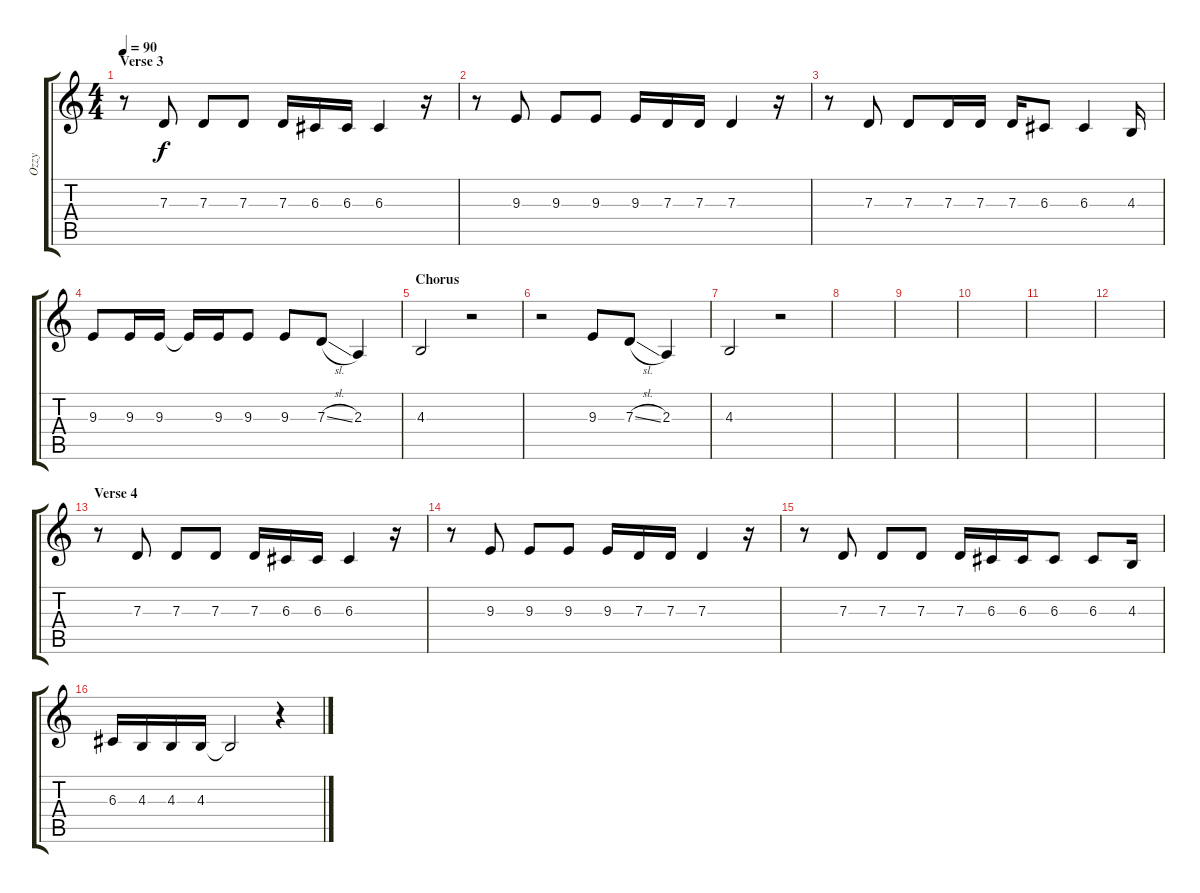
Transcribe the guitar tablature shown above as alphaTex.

\track ("Ozzy" "Ozzy") {instrument altosax}
\staff {score tabs}
\tuning (E4 B3 G3 D3 A2 E2) {hide}
\ts (4 4)
\section ("" "Verse 3")
\tempo 90
\clef g2
\ks c
r.8{dy f} 7.3.8 7.3.8 7.3.8 7.3.16 6.3.16 6.3.16 6.3.4 r.16 |
r.8 9.3.8 9.3.8 9.3.8 9.3.16 7.3.16 7.3.16 7.3.4 r.16 |
r.8 7.3.8 7.3.8 7.3.16 7.3.16 7.3.16 6.3.8 6.3.4 4.3.16 |
9.3.8 9.3.16 9.3.16 9.3{t}.16 9.3.16 9.3.8 9.3.8 7.3{sl}.8 2.3.4 |
\section ("" "Chorus")
4.3.2 r.2 |
r.2 9.3.8 7.3{sl}.8 2.3.4 |
4.3.2 r.2 |
|
|
|
|
|
\section ("" "Verse 4")
r.8 7.3.8 7.3.8 7.3.8 7.3.16 6.3.16 6.3.16 6.3.4 r.16 |
r.8 9.3.8 9.3.8 9.3.8 9.3.16 7.3.16 7.3.16 7.3.4 r.16 |
r.8 7.3.8 7.3.8 7.3.8 7.3.16 6.3.16 6.3.16 6.3.8 6.3.8 4.3.16 |
6.3.16 4.3.16 4.3.16 4.3.16 4.3{t}.2 r.4
